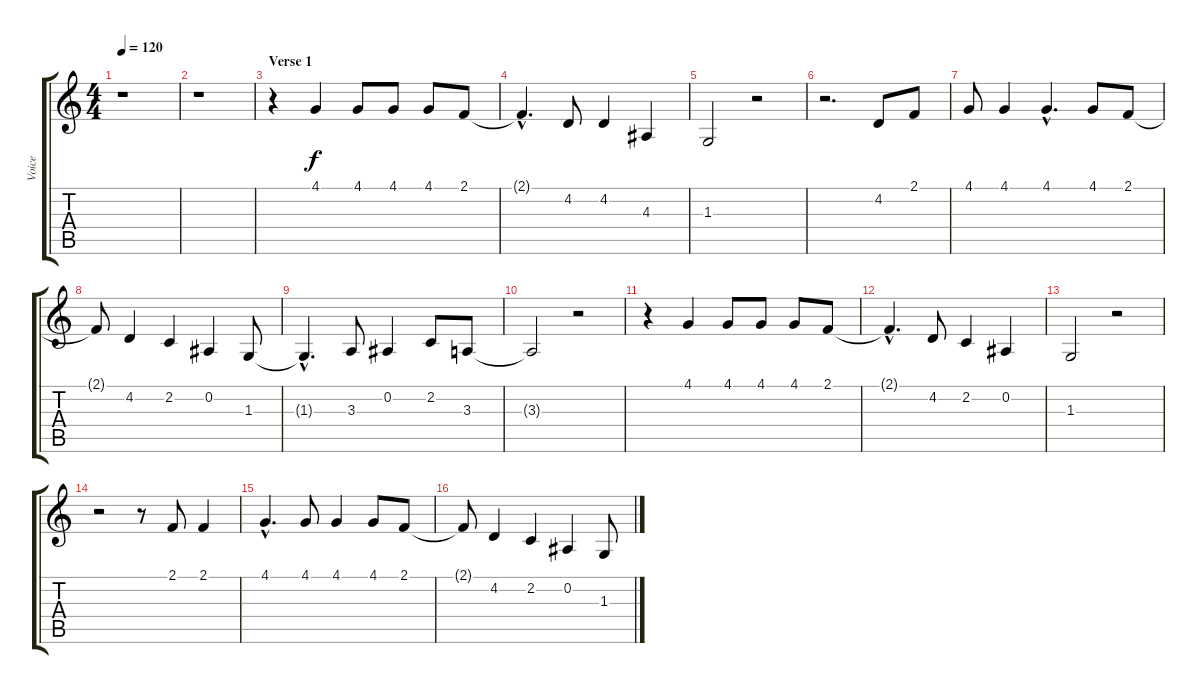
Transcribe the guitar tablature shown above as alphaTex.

\track ("Voice" "Voice") {instrument clarinet}
\staff {score tabs}
\tuning (Eb4 Bb3 Gb3 Db3 Ab2 Eb2) {hide}
\ts (4 4)
\tempo 120
\clef g2
\ks c
r.1{dy f} |
r.1 |
\section ("" "Verse 1")
r.4 4.1.4 4.1.8 4.1.8 4.1.8 2.1.8 |
2.1{hac t}.4{d} 4.2.8 4.2.4 4.3.4 |
1.3.2 r.2 |
r.2{d} 4.2.8 2.1.8 |
4.1.8 4.1.4 4.1{hac}.4{d} 4.1.8 2.1.8 |
2.1{t}.8 4.2.4 2.2.4 0.2.4 1.3.8 |
1.3{hac t}.4{d} 3.3.8 0.2.4 2.2.8 3.3.8 |
3.3{t}.2 r.2 |
r.4 4.1.4 4.1.8 4.1.8 4.1.8 2.1.8 |
2.1{hac t}.4{d} 4.2.8 2.2.4 0.2.4 |
1.3.2 r.2 |
r.2 r.8 2.1.8 2.1.4 |
4.1{hac}.4{d} 4.1.8 4.1.4 4.1.8 2.1.8 |
2.1{t}.8 4.2.4 2.2.4 0.2.4 1.3.8
